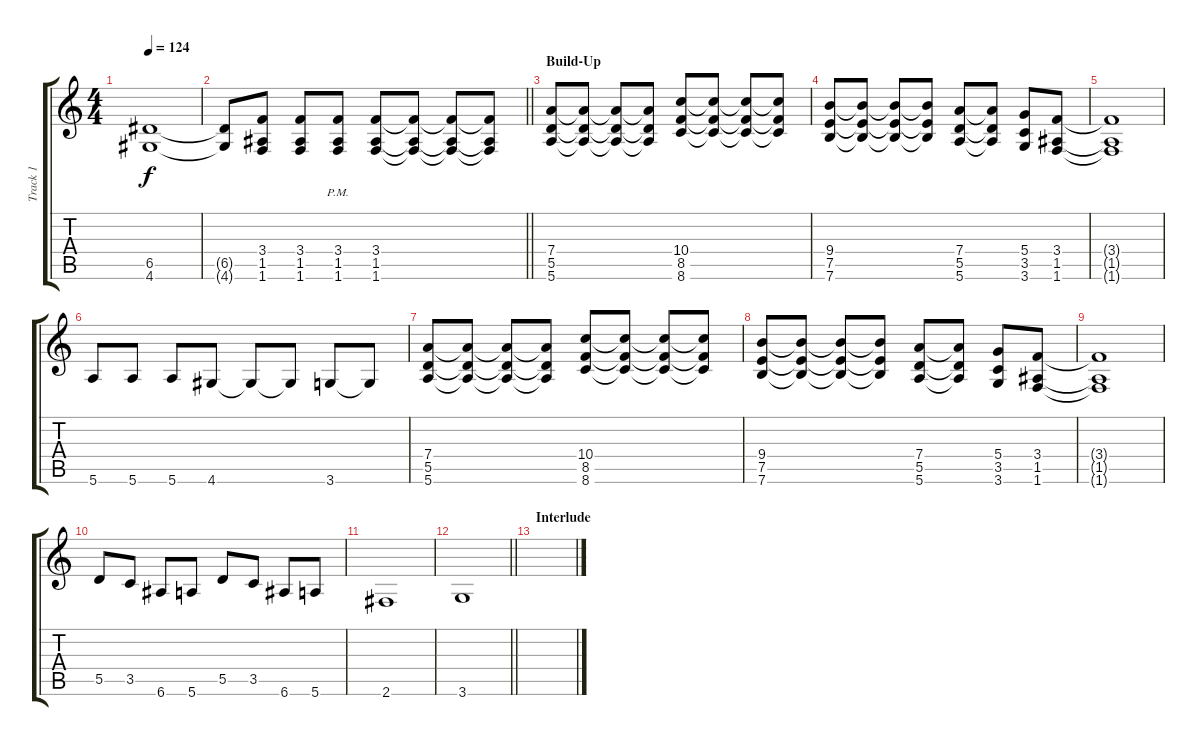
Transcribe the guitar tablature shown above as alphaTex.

\track ("Track 1" "Track 1") {instrument distortionguitar}
\staff {score tabs}
\tuning (E4 B3 G3 D3 A2 E2) {hide}
\ts (4 4)
\tempo 124
\clef g2
\ks c
(6.5{t} 4.6{t}).1{dy f} |
\barLineRight lightlight
(6.5{t} 4.6{t}).8 (3.4 1.5 1.6).8 (3.4 1.5 1.6).8 (3.4{pm} 1.5{pm} 1.6{pm}).8 (3.4 1.5 1.6).8 (3.4{t} 1.5{t} 1.6{t}).8 (3.4{t} 1.5{t} 1.6{t}).8 (3.4{t} 1.5{t} 1.6{t}).8 |
\section ("" "Build-Up")
(7.4 5.5 5.6).8 (7.4{t} 5.5{t} 5.6{t}).8 (7.4{t} 5.5{t} 5.6{t}).8 (7.4{t} 5.5{t} 5.6{t}).8 (10.4 8.5 8.6).8 (10.4{t} 8.5{t} 8.6{t}).8 (10.4{t} 8.5{t} 8.6{t}).8 (10.4{t} 8.5{t} 8.6{t}).8 |
(9.4 7.5 7.6).8 (9.4{t} 7.5{t} 7.6{t}).8 (9.4{t} 7.5{t} 7.6{t}).8 (9.4{t} 7.5{t} 7.6{t}).8 (7.4 5.5 5.6).8 (7.4{t} 5.5{t} 5.6{t}).8 (5.4 3.5 3.6).8 (3.4 1.5 1.6).8 |
(3.4{t} 1.5{t} 1.6{t}).1 |
5.6.8 5.6.8 5.6.8 4.6.8 4.6{t}.8 4.6{t}.8 3.6.8 3.6{t}.8 |
(7.4 5.5 5.6).8 (7.4{t} 5.5{t} 5.6{t}).8 (7.4{t} 5.5{t} 5.6{t}).8 (7.4{t} 5.5{t} 5.6{t}).8 (10.4 8.5 8.6).8 (10.4{t} 8.5{t} 8.6{t}).8 (10.4{t} 8.5{t} 8.6{t}).8 (10.4{t} 8.5{t} 8.6{t}).8 |
(9.4 7.5 7.6).8 (9.4{t} 7.5{t} 7.6{t}).8 (9.4{t} 7.5{t} 7.6{t}).8 (9.4{t} 7.5{t} 7.6{t}).8 (7.4 5.5 5.6).8 (7.4{t} 5.5{t} 5.6{t}).8 (5.4 3.5 3.6).8 (3.4 1.5 1.6).8 |
(3.4{t} 1.5{t} 1.6{t}).1 |
5.5.8 3.5.8 6.6.8 5.6.8 5.5.8 3.5.8 6.6.8 5.6.8 |
2.6.1 |
\barLineRight lightlight
3.6.1 |
\section ("" "Interlude")
